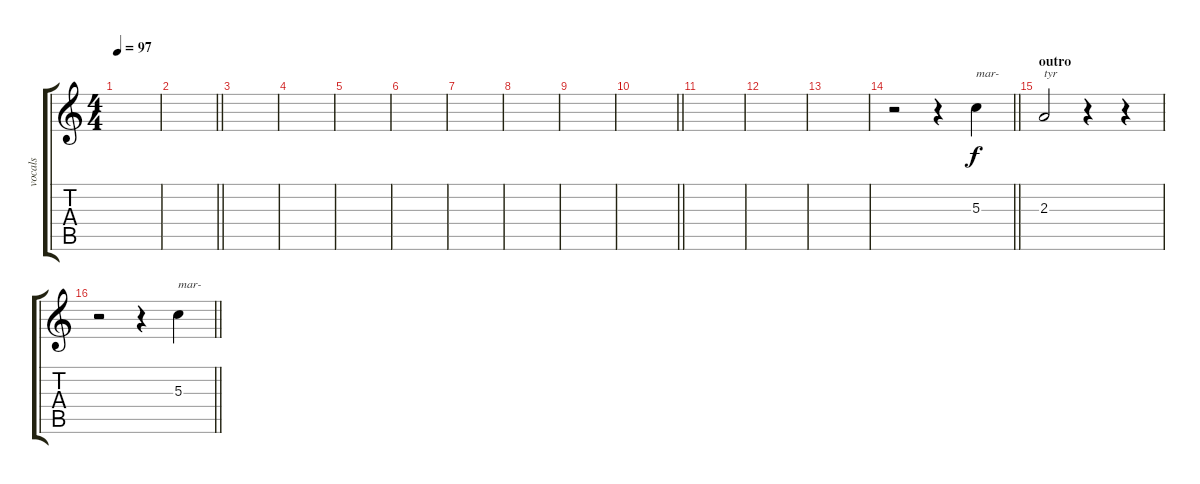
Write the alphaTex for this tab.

\track ("vocals" "vocals") {instrument overdrivenguitar}
\staff {score tabs}
\tuning (E4 B3 G3 D3 A2 E2) {hide}
\ts (4 4)
\tempo 97
\clef g2
\ks c
|
\barLineRight lightlight
|
|
|
|
|
|
|
|
\barLineRight lightlight
|
|
|
|
\barLineRight lightlight
r.2 r.4 5.3.4{txt "mar-"} |
\section ("" "outro")
2.3.2{txt "tyr"} r.4 r.4 |
\barLineRight lightlight
r.2 r.4 5.3.4{txt "mar-"}
